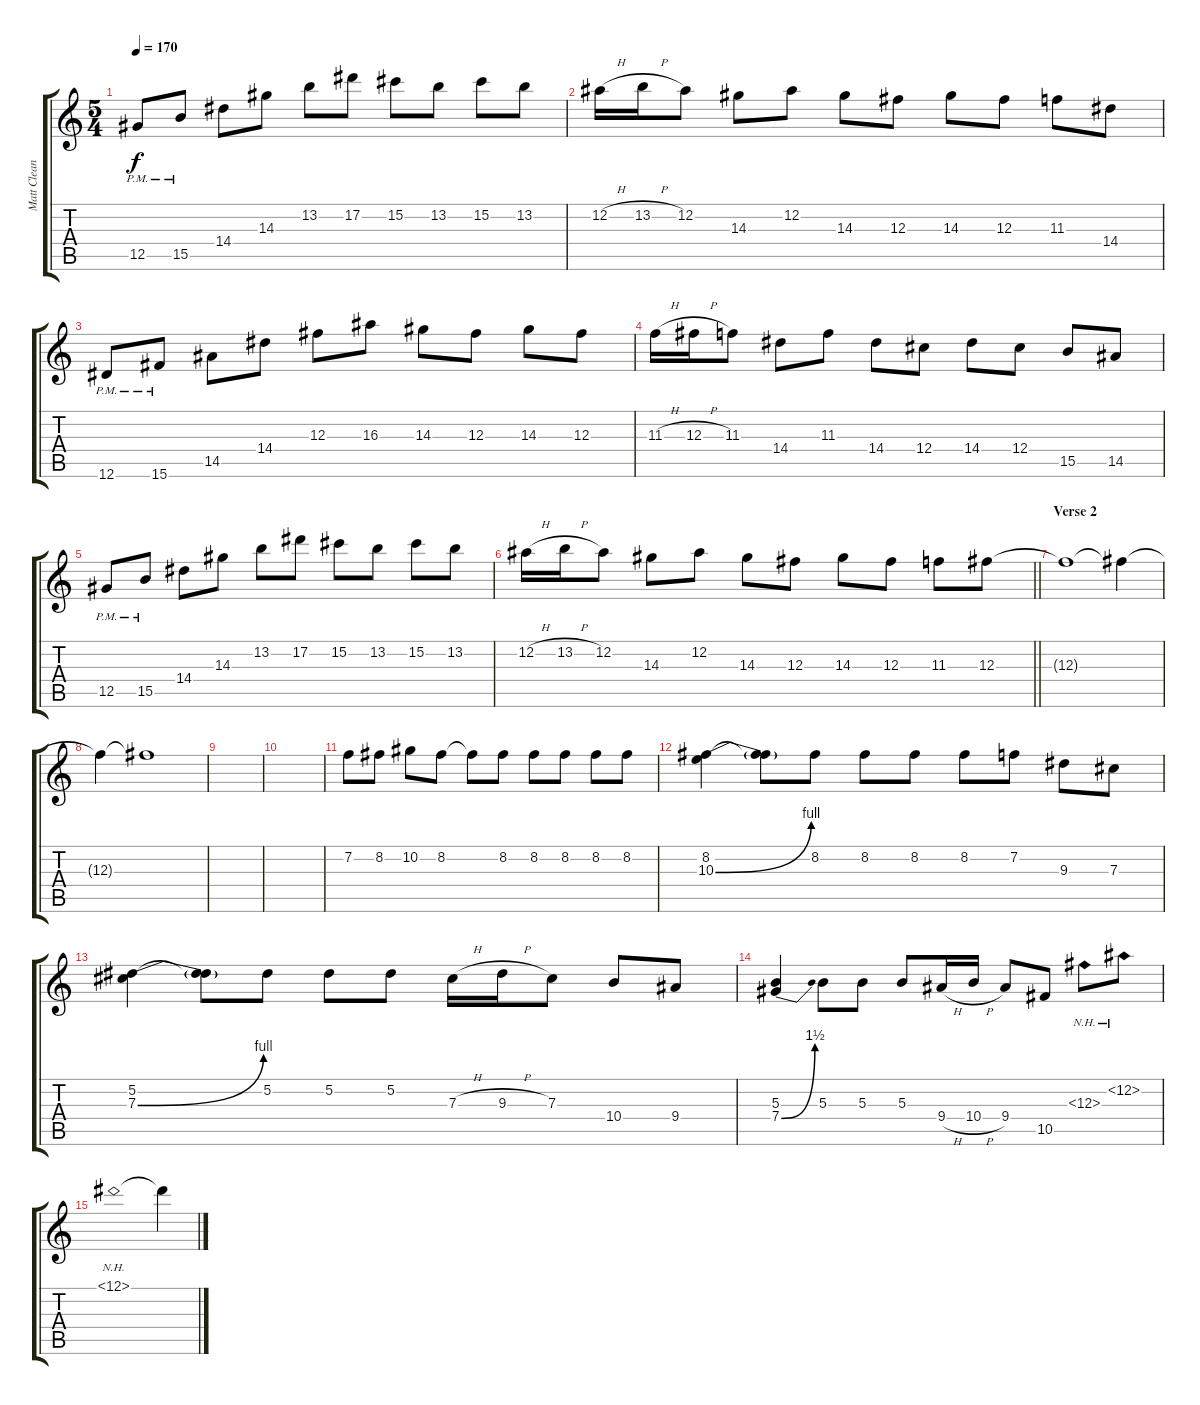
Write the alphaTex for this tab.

\track ("Matt Clean" "Matt Clean") {instrument electricguitarjazz}
\staff {score tabs}
\tuning (Eb4 Bb3 Gb3 Db3 Ab2 Eb2) {hide}
\ts (5 4)
\tempo 170
\clef g2
\ks c
12.5{pm}.8{dy f} 15.5{pm}.8 14.4.8 14.3.8 13.2.8 17.2.8 15.2.8 13.2.8 15.2.8 13.2.8 |
12.2{h}.16 13.2{h}.16 12.2.8 14.3.8 12.2.8 14.3.8 12.3.8 14.3.8 12.3.8 11.3.8 14.4.8 |
12.6{pm}.8 15.6{pm}.8 14.5.8 14.4.8 12.3.8 16.3.8 14.3.8 12.3.8 14.3.8 12.3.8 |
11.3{h}.16 12.3{h}.16 11.3.8 14.4.8 11.3.8 14.4.8 12.4.8 14.4.8 12.4.8 15.5.8 14.5.8 |
12.5{pm}.8 15.5{pm}.8 14.4.8 14.3.8 13.2.8 17.2.8 15.2.8 13.2.8 15.2.8 13.2.8 |
\barLineRight lightlight
12.2{h}.16 13.2{h}.16 12.2.8 14.3.8 12.2.8 14.3.8 12.3.8 14.3.8 12.3.8 11.3.8 12.3.8 |
\section ("" "Verse 2")
12.3{t}.1 12.3{t}.4 |
12.3{t}.4 12.3{t}.1 |
|
|
7.2.8 8.2.8 10.2.8 8.2.8 8.2{t}.8 8.2.8 8.2.8 8.2.8 8.2.8 8.2.8 |
(8.2 10.3{be (bend 0 0 60 4)}).4 (8.2{t} 10.3{t}).8 8.2.8 8.2.8 8.2.8 8.2.8 7.2.8 9.3.8 7.3.8 |
(5.2 7.3{be (bend 0 0 60 4)}).4 (5.2{t} 7.3{t}).8 5.2.8 5.2.8 5.2.8 7.3{h}.16 9.3{h}.16 7.3.8 10.4.8 9.4.8 |
(5.3 7.4{be (bend 0 0 60 6)}).4 5.3.8 5.3.8 5.3.8 9.4{h}.16 10.4{h}.16 9.4.8 10.5.8 12.3{nh}.8 12.2{nh}.8 |
12.1{nh}.1 12.1{t}.4
